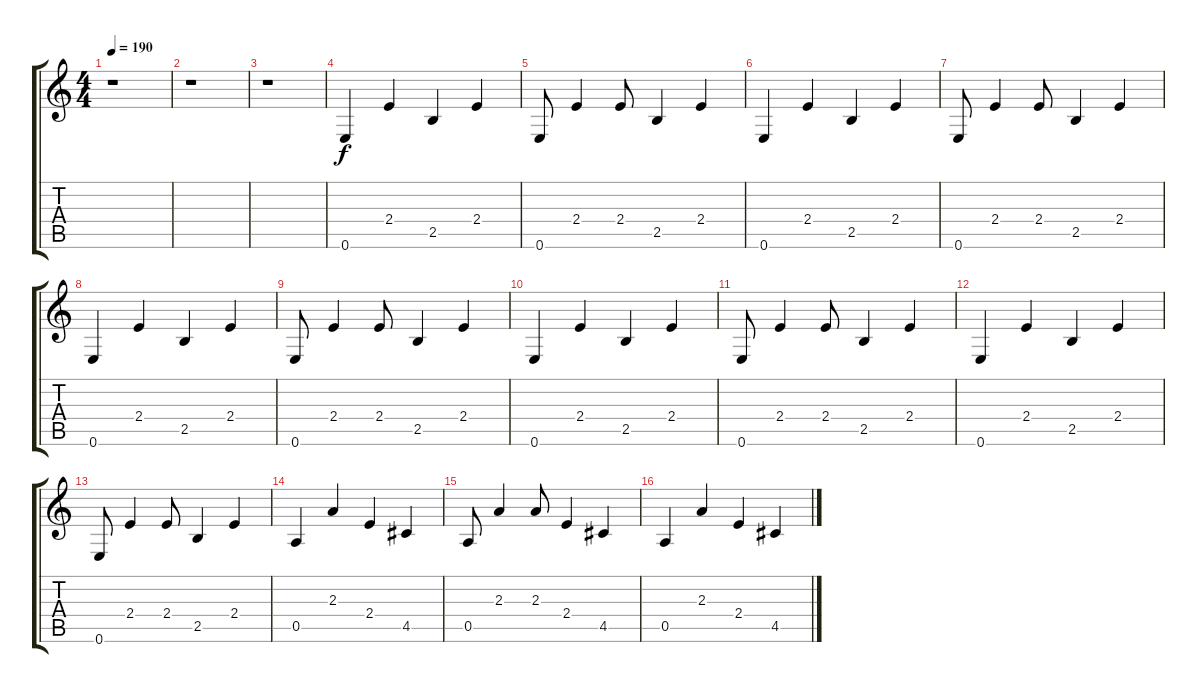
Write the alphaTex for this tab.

\track "" {instrument acousticguitarsteel}
\staff {score tabs}
\tuning (E4 B3 G3 D3 A2 E2) {hide}
\ts (4 4)
\tempo 190
\clef g2
\ks c
r.1{dy f instrument acousticguitarsteel} |
r.1 |
r.1 |
0.6.4 2.4.4 2.5.4 2.4.4 |
0.6.8 2.4.4 2.4.8 2.5.4 2.4.4 |
0.6.4 2.4.4 2.5.4 2.4.4 |
0.6.8 2.4.4 2.4.8 2.5.4 2.4.4 |
0.6.4 2.4.4 2.5.4 2.4.4 |
0.6.8 2.4.4 2.4.8 2.5.4 2.4.4 |
0.6.4 2.4.4 2.5.4 2.4.4 |
0.6.8 2.4.4 2.4.8 2.5.4 2.4.4 |
0.6.4 2.4.4 2.5.4 2.4.4 |
0.6.8 2.4.4 2.4.8 2.5.4 2.4.4 |
0.5.4 2.3.4 2.4.4 4.5.4 |
0.5.8 2.3.4 2.3.8 2.4.4 4.5.4 |
0.5.4 2.3.4 2.4.4 4.5.4
